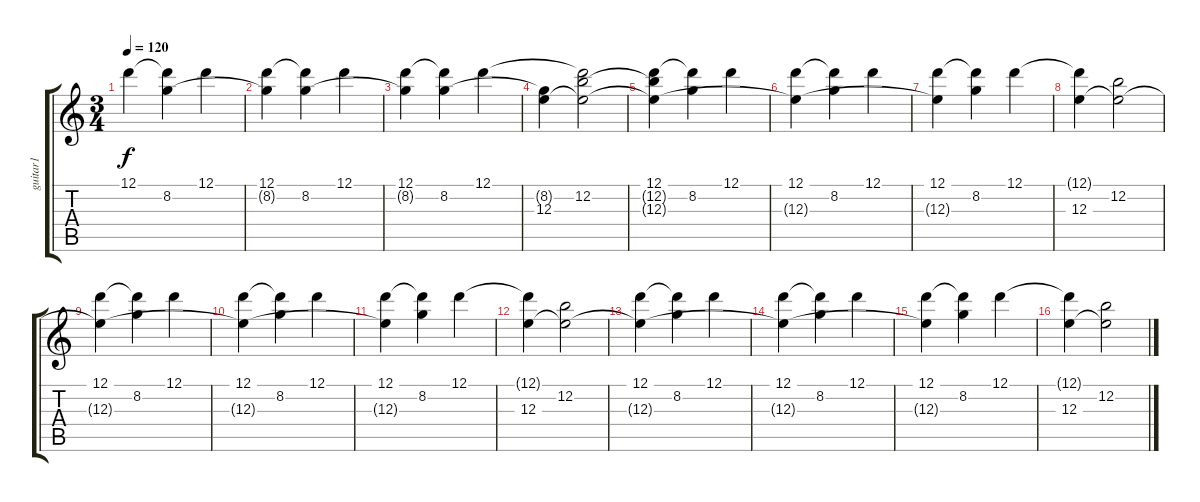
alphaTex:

\track ("guitar1" "guitar1") {instrument electricguitarjazz}
\staff {score tabs}
\tuning (D4 B3 E3 E3 A2 E2) {hide}
\ts (3 4)
\tempo 120
\clef g2
\ks c
12.1.4{dy f instrument electricguitarjazz} (12.1{t} 8.2).4 12.1.4 |
(12.1 8.2{t}).4 (12.1{t} 8.2).4 12.1.4 |
(12.1 8.2{t}).4 (12.1{t} 8.2).4 12.1.4 |
(8.2{t} 12.3).4 (12.1{t} 12.2 12.3{t}).2 |
(12.1 12.2{t} 12.3{t}).4 (12.1{t} 8.2).4 12.1.4 |
(12.1 12.3{t}).4 (12.1{t} 8.2).4 12.1.4 |
(12.1 12.3{t}).4 (12.1{t} 8.2).4 12.1.4 |
(12.1{t} 12.3).4 (12.2 12.3{t}).2 |
(12.1 12.3{t}).4 (12.1{t} 8.2).4 12.1.4 |
(12.1 12.3{t}).4 (12.1{t} 8.2).4 12.1.4 |
(12.1 12.3{t}).4 (12.1{t} 8.2).4 12.1.4 |
(12.1{t} 12.3).4 (12.2 12.3{t}).2 |
(12.1 12.3{t}).4 (12.1{t} 8.2).4 12.1.4 |
(12.1 12.3{t}).4 (12.1{t} 8.2).4 12.1.4 |
(12.1 12.3{t}).4 (12.1{t} 8.2).4 12.1.4 |
(12.1{t} 12.3).4 (12.2 12.3{t}).2
